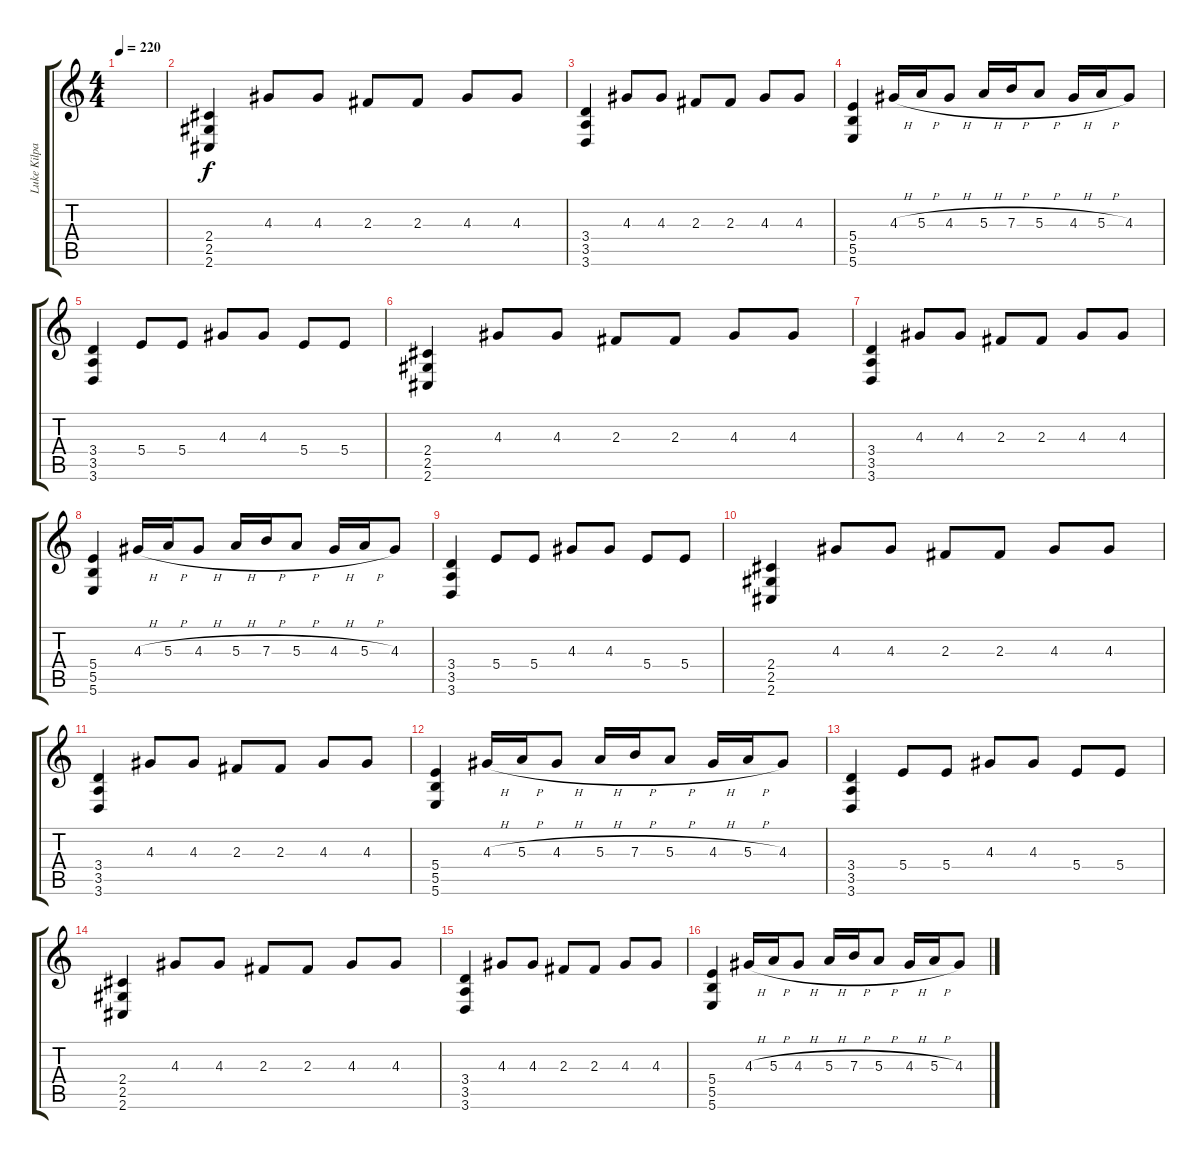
\track ("Luke Kilpatrick" "Luke Kilpa") {instrument distortionguitar}
\staff {score tabs}
\tuning (Db4 Ab3 E3 B2 Gb2 B1) {hide}
\ts (4 4)
\tempo 220
\clef g2
\ks c
|
(2.4 2.5 2.6).4 4.3.8 4.3.8 2.3.8 2.3.8 4.3.8 4.3.8 |
(3.4 3.5 3.6).4 4.3.8 4.3.8 2.3.8 2.3.8 4.3.8 4.3.8 |
(5.4 5.5 5.6).4 4.3{h}.16 5.3{h}.16 4.3{h}.8 5.3{h}.16 7.3{h}.16 5.3{h}.8 4.3{h}.16 5.3{h}.16 4.3.8 |
(3.4 3.5 3.6).4 5.4.8 5.4.8 4.3.8 4.3.8 5.4.8 5.4.8 |
(2.4 2.5 2.6).4 4.3.8 4.3.8 2.3.8 2.3.8 4.3.8 4.3.8 |
(3.4 3.5 3.6).4 4.3.8 4.3.8 2.3.8 2.3.8 4.3.8 4.3.8 |
(5.4 5.5 5.6).4 4.3{h}.16 5.3{h}.16 4.3{h}.8 5.3{h}.16 7.3{h}.16 5.3{h}.8 4.3{h}.16 5.3{h}.16 4.3.8 |
(3.4 3.5 3.6).4 5.4.8 5.4.8 4.3.8 4.3.8 5.4.8 5.4.8 |
(2.4 2.5 2.6).4 4.3.8 4.3.8 2.3.8 2.3.8 4.3.8 4.3.8 |
(3.4 3.5 3.6).4 4.3.8 4.3.8 2.3.8 2.3.8 4.3.8 4.3.8 |
(5.4 5.5 5.6).4 4.3{h}.16 5.3{h}.16 4.3{h}.8 5.3{h}.16 7.3{h}.16 5.3{h}.8 4.3{h}.16 5.3{h}.16 4.3.8 |
(3.4 3.5 3.6).4 5.4.8 5.4.8 4.3.8 4.3.8 5.4.8 5.4.8 |
(2.4 2.5 2.6).4 4.3.8 4.3.8 2.3.8 2.3.8 4.3.8 4.3.8 |
(3.4 3.5 3.6).4 4.3.8 4.3.8 2.3.8 2.3.8 4.3.8 4.3.8 |
(5.4 5.5 5.6).4 4.3{h}.16 5.3{h}.16 4.3{h}.8 5.3{h}.16 7.3{h}.16 5.3{h}.8 4.3{h}.16 5.3{h}.16 4.3.8
